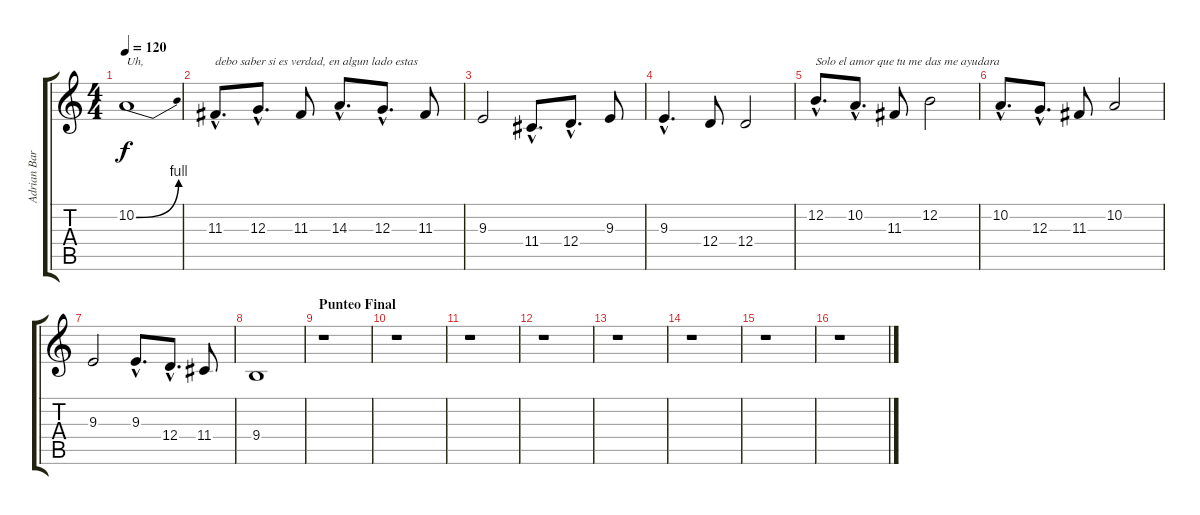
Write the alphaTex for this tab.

\track ("Adrian Barilari" "Adrian Bar") {instrument flute}
\staff {score tabs}
\tuning (E4 B3 G3 D3 A2 E2) {hide}
\ts (4 4)
\tempo 120
\clef g2
\ks c
10.2{be (bend 0 0 60 4)}.1{txt "Uh," dy f} |
11.3{hac}.8{d txt "debo saber si es verdad, en algun lado estas"} 12.3{hac}.8{d} 11.3.8 14.3{hac}.8{d} 12.3{hac}.8{d} 11.3.8 |
9.3.2 11.4{hac}.8{d} 12.4{hac}.8{d} 9.3.8 |
9.3{hac}.4{d} 12.4.8 12.4.2 |
12.2{hac}.8{d txt "Solo el amor que tu me das me ayudara"} 10.2{hac}.8{d} 11.3.8 12.2.2 |
10.2{hac}.8{d} 12.3{hac}.8{d} 11.3.8 10.2.2 |
9.3.2 9.3{hac}.8{d} 12.4{hac}.8{d} 11.4.8 |
9.4.1 |
\section ("" "Punteo Final")
r.1 |
r.1 |
r.1 |
r.1 |
r.1 |
r.1 |
r.1 |
r.1
